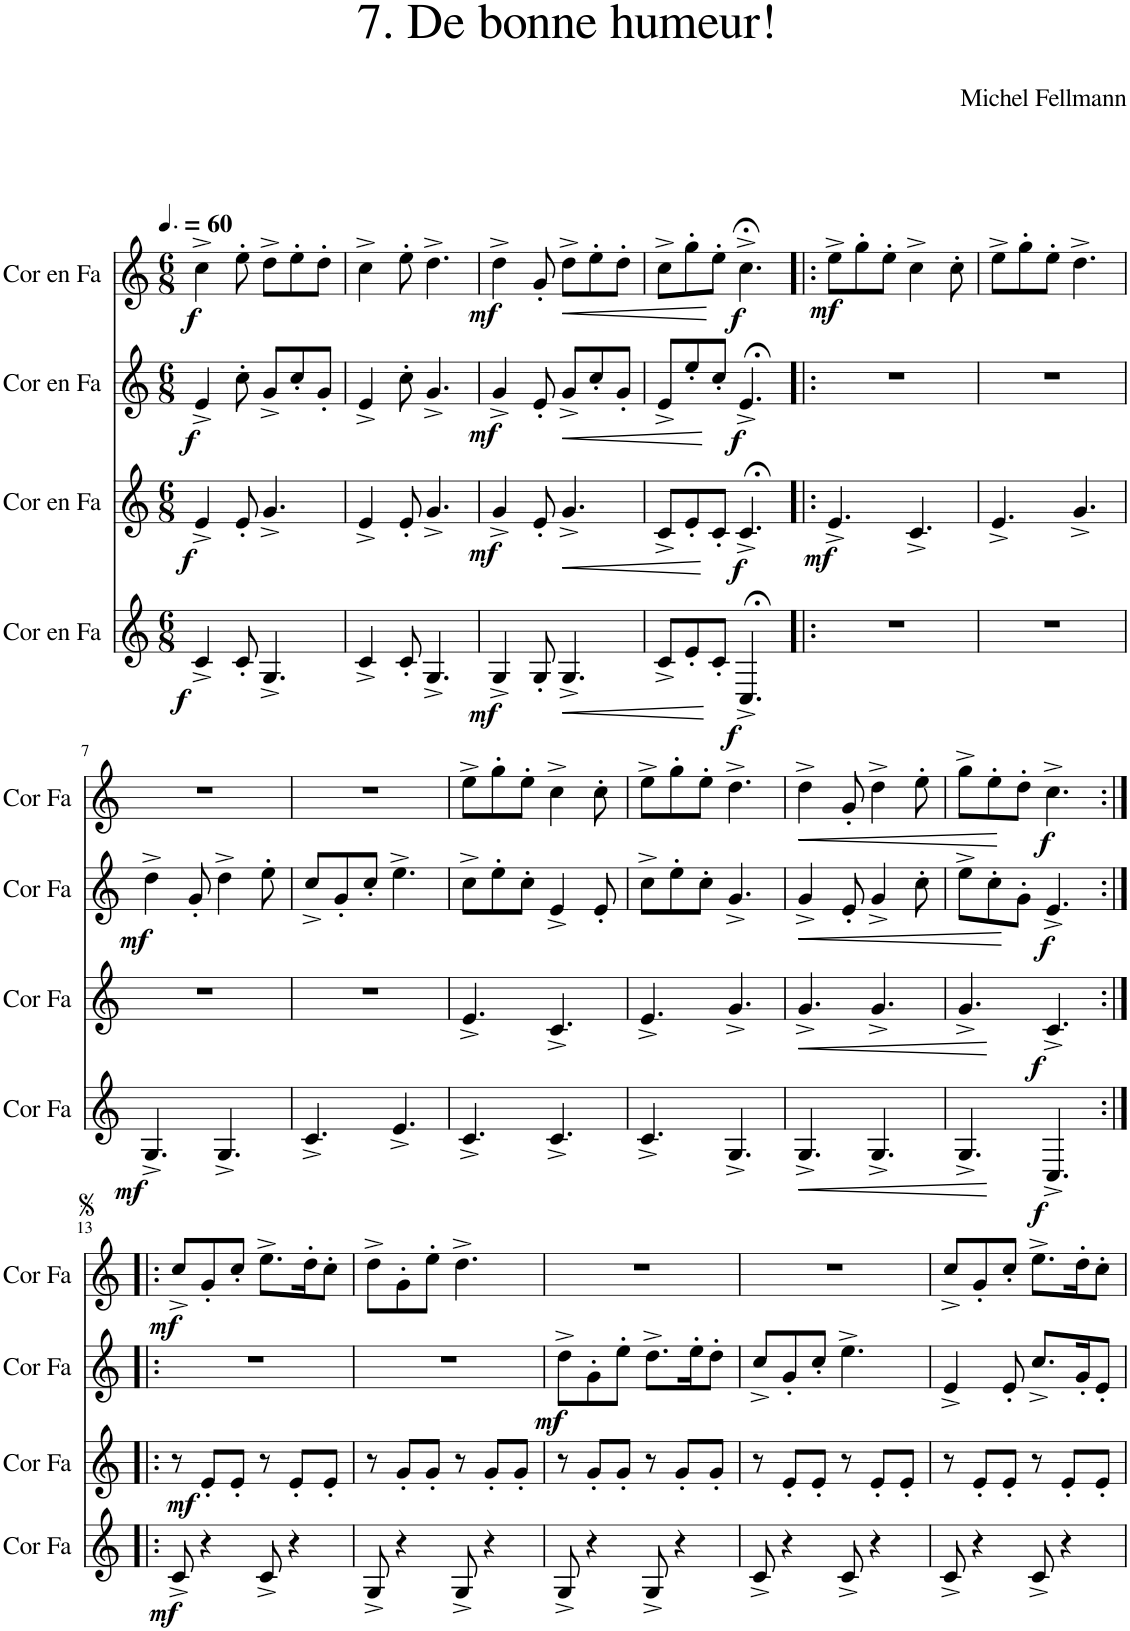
**kern	**dynam	**kern	**dynam	**kern	**dynam	**kern	**dynam
*part4	*part4	*part3	*part3	*part2	*part2	*part1	*part1
*staff4	*staff4	*staff3	*staff3	*staff2	*staff2	*staff1	*staff1
*I"Cor en Fa	*	*I"Cor en Fa	*	*I"Cor en Fa	*	*I"Cor en Fa	*
*I'Cor Fa	*	*I'Cor Fa	*	*I'Cor Fa	*	*I'Cor Fa	*
*clefG2	*	*clefG2	*	*clefG2	*	*clefG2	*
*Trd4c7	*	*Trd4c7	*	*Trd4c7	*	*Trd4c7	*
*k[]	*	*k[]	*	*k[]	*	*k[]	*
*M6/8	*	*M6/8	*	*M6/8	*	*M6/8	*
*MM90	*	*MM90	*	*MM90	*	*MM90	*
=1	=1	=1	=1	=1	=1	=1	=1
!	!LO:DY:b	!	!LO:DY:b	!	!LO:DY:b	!	!LO:DY:b
4c^/	f	4e^/	f	4e^/	f	4cc^\	f
8c'/	.	8e'/	.	8cc'\	.	8ee'\	.
4.G^/	.	4.g^/	.	8g^/L	.	8dd^\L	.
.	.	.	.	8cc'/	.	8ee'\	.
.	.	.	.	8g'/J	.	8dd'\J	.
=2	=2	=2	=2	=2	=2	=2	=2
4c^/	.	4e^/	.	4e^/	.	4cc^\	.
8c'/	.	8e'/	.	8cc'\	.	8ee'\	.
4.G^/	.	4.g^/	.	4.g^/	.	4.dd^\	.
=3	=3	=3	=3	=3	=3	=3	=3
!	!LO:DY:b	!	!LO:DY:b	!	!LO:DY:b	!	!LO:DY:b
4G^/	mf	4g^/	mf	4g^/	mf	4dd^\	mf
8G'/	.	8e'/	.	8e'/	.	8g'/	.
!	!LO:HP:b	!	!LO:HP:b	!	!LO:HP:b	!	!LO:HP:b
4.G^/	<	4.g^/	<	8g^/L	<	8dd^\L	<
.	.	.	.	8cc'/	.	8ee'\	.
.	.	.	.	8g'/J	.	8dd'\J	.
.	[	.	[	.	[	.	[
=4	=4	=4	=4	=4	=4	=4	=4
8c^/L	.	8c^/L	.	8e^/L	.	8cc^\L	.
8e'/	.	8e'/	.	8ee'/	.	8gg'\	.
!	!LO:DY:b	!	!	!	!	!	!
8c'/J	f	8c'/J	.	8cc'/J	.	8ee'\J	.
!	!	!	!LO:DY:b	!	!LO:DY:b	!	!LO:DY:b
4.C;<^/	.	4.c;<^/	f	4.e;<^/	f	4.cc;<^\	f
=5!|:	=5!|:	=5!|:	=5!|:	=5!|:	=5!|:	=5!|:	=5!|:
!	!	!	!LO:DY:b	!	!	!	!LO:DY:b
2.r	.	4.e^/	mf	2.r	.	8ee^\L	mf
.	.	.	.	.	.	8gg'\	.
.	.	.	.	.	.	8ee'\J	.
.	.	4.c^/	.	.	.	4cc^\	.
.	.	.	.	.	.	8cc'\	.
=6	=6	=6	=6	=6	=6	=6	=6
2.r	.	4.e^/	.	2.r	.	8ee^\L	.
.	.	.	.	.	.	8gg'\	.
.	.	.	.	.	.	8ee'\J	.
.	.	4.g^/	.	.	.	4.dd^\	.
!!LO:LB:g=z
=7	=7	=7	=7	=7	=7	=7	=7
!	!LO:DY:b	!	!	!	!LO:DY:b	!	!
4.G^/	mf	2.r	.	4dd^\	mf	2.r	.
.	.	.	.	8g'/	.	.	.
4.G^/	.	.	.	4dd^\	.	.	.
.	.	.	.	8ee'\	.	.	.
=8	=8	=8	=8	=8	=8	=8	=8
4.c^/	.	2.r	.	8cc^/L	.	2.r	.
.	.	.	.	8g'/	.	.	.
.	.	.	.	8cc'/J	.	.	.
4.e^/	.	.	.	4.ee^\	.	.	.
=9	=9	=9	=9	=9	=9	=9	=9
4.c^/	.	4.e^/	.	8cc^\L	.	8ee^\L	.
.	.	.	.	8ee'\	.	8gg'\	.
.	.	.	.	8cc'\J	.	8ee'\J	.
4.c^/	.	4.c^/	.	4e^/	.	4cc^\	.
.	.	.	.	8e'/	.	8cc'\	.
=10	=10	=10	=10	=10	=10	=10	=10
4.c^/	.	4.e^/	.	8cc^\L	.	8ee^\L	.
.	.	.	.	8ee'\	.	8gg'\	.
.	.	.	.	8cc'\J	.	8ee'\J	.
4.G^/	.	4.g^/	.	4.g^/	.	4.dd^\	.
=11	=11	=11	=11	=11	=11	=11	=11
!	!LO:HP:b	!	!LO:HP:b	!	!LO:HP:b	!	!LO:HP:b
4.G^/	<	4.g^/	<	4g^/	<	4dd^\	<
.	.	.	.	8e'/	.	8g'/	.
4.G^/	.	4.g^/	.	4g^/	.	4dd^\	.
.	.	.	.	8cc'\	.	8ee'\	.
.	[	.	[	.	[	.	[
=12	=12	=12	=12	=12	=12	=12	=12
4.G^/	.	4.g^/	.	8ee^\L	.	8gg^\L	.
.	.	.	.	8cc'\	.	8ee'\	.
.	.	.	.	8g'\J	.	8dd'\J	.
!	!LO:DY:b	!	!LO:DY:b	!	!LO:DY:b	!	!LO:DY:b
4.C^/	f	4.c^/	f	4.e^/	f	4.cc^\	f
!!LO:LB:g=z
=13:|!|:	=13:|!|:	=13:|!|:	=13:|!|:	=13:|!|:	=13:|!|:	=13:|!|:	=13:|!|:
!	!LO:DY:b	!	!LO:DY:b	!	!	!	!LO:DY:b
8c^/	mf	8r	mf	2.r	.	8cc^/L	mf
4r	.	8e'/L	.	.	.	8g'/	.
.	.	8e'/J	.	.	.	8cc'/J	.
8c^/	.	8r	.	.	.	8.ee^\L	.
4r	.	8e'/L	.	.	.	.	.
.	.	.	.	.	.	16dd'\K	.
.	.	8e'/J	.	.	.	8cc'\J	.
=14	=14	=14	=14	=14	=14	=14	=14
8G^/	.	8r	.	2.r	.	8dd^\L	.
4r	.	8g'/L	.	.	.	8g'\	.
.	.	8g'/J	.	.	.	8ee'\J	.
8G^/	.	8r	.	.	.	4.dd^\	.
4r	.	8g'/L	.	.	.	.	.
.	.	8g'/J	.	.	.	.	.
=15	=15	=15	=15	=15	=15	=15	=15
!	!	!	!	!	!LO:DY:b	!	!
8G^/	.	8r	.	8dd^\L	mf	2.r	.
4r	.	8g'/L	.	8g'\	.	.	.
.	.	8g'/J	.	8ee'\J	.	.	.
8G^/	.	8r	.	8.dd^\L	.	.	.
4r	.	8g'/L	.	.	.	.	.
.	.	.	.	16ee'\K	.	.	.
.	.	8g'/J	.	8dd'\J	.	.	.
=16	=16	=16	=16	=16	=16	=16	=16
8c^/	.	8r	.	8cc^/L	.	2.r	.
4r	.	8e'/L	.	8g'/	.	.	.
.	.	8e'/J	.	8cc'/J	.	.	.
8c^/	.	8r	.	4.ee^\	.	.	.
4r	.	8e'/L	.	.	.	.	.
.	.	8e'/J	.	.	.	.	.
=17	=17	=17	=17	=17	=17	=17	=17
8c^/	.	8r	.	4e^/	.	8cc^/L	.
4r	.	8e'/L	.	.	.	8g'/	.
.	.	8e'/J	.	8e'/	.	8cc'/J	.
8c^/	.	8r	.	8.cc^/L	.	8.ee^\L	.
4r	.	8e'/L	.	.	.	.	.
.	.	.	.	16g'/K	.	16dd'\K	.
.	.	8e'/J	.	8e'/J	.	8cc'\J	.
=	=	=	=	=	=	=	=
*-	*-	*-	*-	*-	*-	*-	*-
